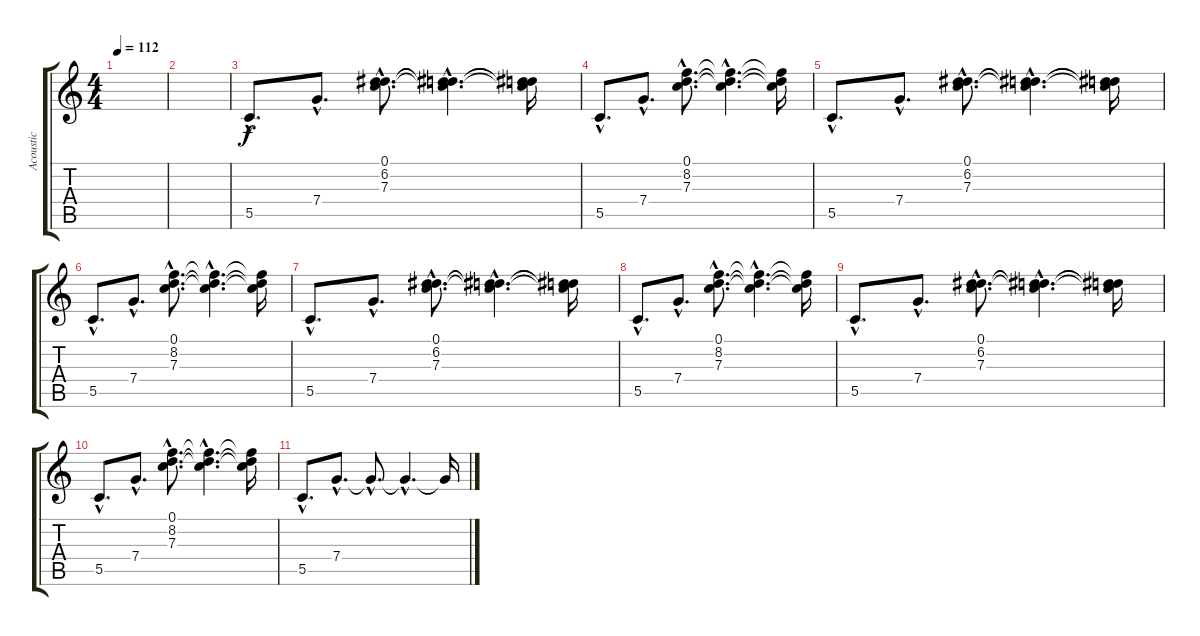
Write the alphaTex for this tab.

\track ("Acoustic" "Acoustic") {instrument acousticguitarnylon}
\staff {score tabs}
\tuning (D4 A3 F3 C3 G2 C2) {hide}
\ts (4 4)
\tempo 112
\clef g2
\ks c
|
|
5.5{hac}.8{d} 7.4{hac}.8{d} (0.1{hac} 6.2{hac} 7.3{hac}).8{d} (0.1{hac t} 6.2{hac t} 7.3{hac t}).4{d} (0.1{t} 6.2{t} 7.3{t}).16 |
5.5{hac}.8{d} 7.4{hac}.8{d} (0.1{hac} 8.2{hac} 7.3{hac}).8{d} (0.1{hac t} 8.2{hac t} 7.3{hac t}).4{d} (0.1{t} 8.2{t} 7.3{t}).16 |
5.5{hac}.8{d} 7.4{hac}.8{d} (0.1{hac} 6.2{hac} 7.3{hac}).8{d} (0.1{hac t} 6.2{hac t} 7.3{hac t}).4{d} (0.1{t} 6.2{t} 7.3{t}).16 |
5.5{hac}.8{d} 7.4{hac}.8{d} (0.1{hac} 8.2{hac} 7.3{hac}).8{d} (0.1{hac t} 8.2{hac t} 7.3{hac t}).4{d} (0.1{t} 8.2{t} 7.3{t}).16 |
5.5{hac}.8{d} 7.4{hac}.8{d} (0.1{hac} 6.2{hac} 7.3{hac}).8{d} (0.1{hac t} 6.2{hac t} 7.3{hac t}).4{d} (0.1{t} 6.2{t} 7.3{t}).16 |
5.5{hac}.8{d} 7.4{hac}.8{d} (0.1{hac} 8.2{hac} 7.3{hac}).8{d} (0.1{hac t} 8.2{hac t} 7.3{hac t}).4{d} (0.1{t} 8.2{t} 7.3{t}).16 |
5.5{hac}.8{d} 7.4{hac}.8{d} (0.1{hac} 6.2{hac} 7.3{hac}).8{d} (0.1{hac t} 6.2{hac t} 7.3{hac t}).4{d} (0.1{t} 6.2{t} 7.3{t}).16 |
5.5{hac}.8{d} 7.4{hac}.8{d} (0.1{hac} 8.2{hac} 7.3{hac}).8{d} (0.1{hac t} 8.2{hac t} 7.3{hac t}).4{d} (0.1{t} 8.2{t} 7.3{t}).16 |
5.5{hac}.8{d} 7.4{hac}.8{d} 7.4{hac t}.8{d} 7.4{hac t}.4{d} 7.4{t}.16
